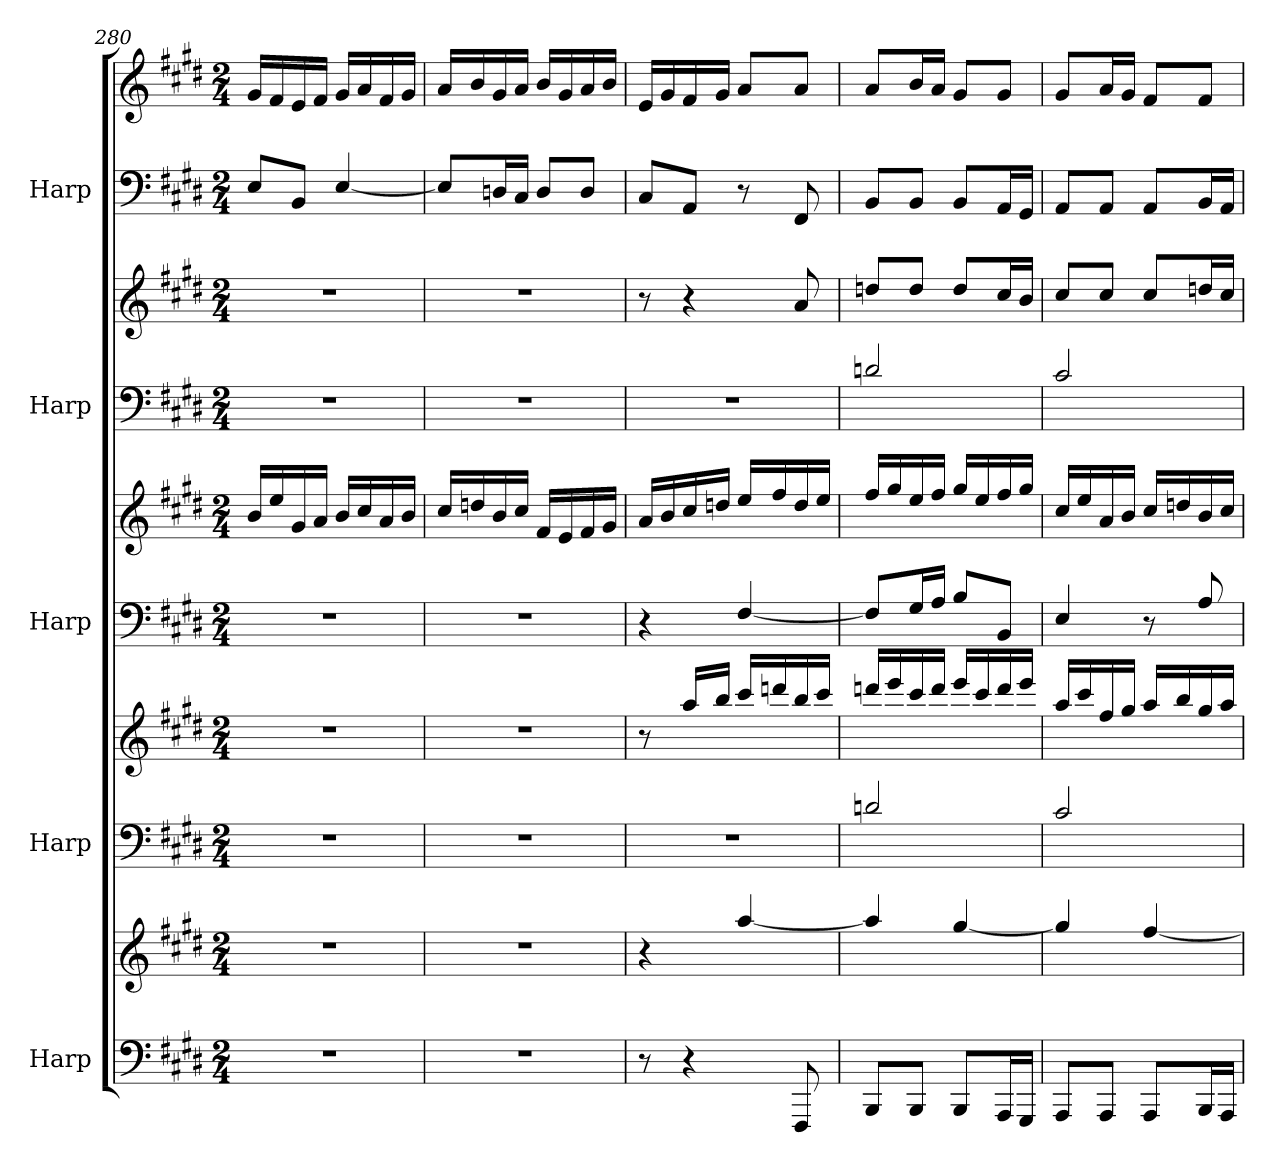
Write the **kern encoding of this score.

**kern	**kern	**kern	**kern	**kern	**kern	**kern	**kern	**kern	**kern
*part5	*part5	*part4	*part4	*part3	*part3	*part2	*part2	*part1	*part1
*staff10	*staff9	*staff8	*staff7	*staff6	*staff5	*staff4	*staff3	*staff2	*staff1
*I"Harp	*	*I"Harp	*	*I"Harp	*	*I"Harp	*	*I"Harp	*
*I'Hp	*	*I'Hp	*	*I'Hp	*	*I'Hp	*	*I'Hp	*
*clefF4	*clefG2	*clefF4	*clefG2	*clefF4	*clefG2	*clefF4	*clefG2	*clefF4	*clefG2
*k[f#c#g#d#]	*k[f#c#g#d#]	*k[f#c#g#d#]	*k[f#c#g#d#]	*k[f#c#g#d#]	*k[f#c#g#d#]	*k[f#c#g#d#]	*k[f#c#g#d#]	*k[f#c#g#d#]	*k[f#c#g#d#]
*M2/4	*M2/4	*M2/4	*M2/4	*M2/4	*M2/4	*M2/4	*M2/4	*M2/4	*M2/4
=280	=280	=280	=280	=280	=280	=280	=280	=280	=280
2r	2r	2r	2r	2r	16b/LL	2r	2r	8E/L	16g#/LL
.	.	.	.	.	16ee/	.	.	.	16f#/
.	.	.	.	.	16g#/	.	.	8BB/J	16e/
.	.	.	.	.	16a/JJ	.	.	.	16f#/JJ
.	.	.	.	.	16b/LL	.	.	[4E/	16g#/LL
.	.	.	.	.	16cc#/	.	.	.	16a/
.	.	.	.	.	16a/	.	.	.	16f#/
.	.	.	.	.	16b/JJ	.	.	.	16g#/JJ
=281	=281	=281	=281	=281	=281	=281	=281	=281	=281
2r	2r	2r	2r	2r	16cc#/LL	2r	2r	8E/L]	16a/LL
.	.	.	.	.	16ddn/	.	.	.	16b/
.	.	.	.	.	16b/	.	.	16Dn/L	16g#/
.	.	.	.	.	16cc#/JJ	.	.	16C#/JJ	16a/JJ
.	.	.	.	.	16f#/LL	.	.	8D/L	16b/LL
.	.	.	.	.	16e/	.	.	.	16g#/
.	.	.	.	.	16f#/	.	.	8D/J	16a/
.	.	.	.	.	16g#/JJ	.	.	.	16b/JJ
=282	=282	=282	=282	=282	=282	=282	=282	=282	=282
8r	4r	2r	8r	4r	16a/LL	2r	8r	8C#/L	16e/LL
.	.	.	.	.	16b/	.	.	.	16g#/
4r	.	.	16aa/LL	.	16cc#/	.	4r	8AA/J	16f#/
.	.	.	16bb/JJ	.	16ddn/JJ	.	.	.	16g#/JJ
.	[4aa/	.	16ccc#/LL	[4F#/	16ee/LL	.	.	8r	8a/L
.	.	.	16dddn/	.	16ff#/	.	.	.	.
8FFF#/	.	.	16bb/	.	16dd/	.	8a/	8FF#/	8a/J
.	.	.	16ccc#/JJ	.	16ee/JJ	.	.	.	.
!!LO:PB:g=z
=283	=283	=283	=283	=283	=283	=283	=283	=283	=283
8BBB/L	4aa/]	2dn/	16dddn/LL	8F#/L]	16ff#/LL	2dn/	8ddn/L	8BB/L	8a/L
.	.	.	16eee/	.	16gg#/	.	.	.	.
8BBB/J	.	.	16ccc#/	16G#/L	16ee/	.	8dd/J	8BB/J	16b/L
.	.	.	16ddd/JJ	16A/JJ	16ff#/JJ	.	.	.	16a/JJ
8BBB/L	[4gg#/	.	16eee/LL	8B/L	16gg#/LL	.	8dd/L	8BB/L	8g#/L
.	.	.	16ccc#/	.	16ee/	.	.	.	.
16AAA/L	.	.	16ddd/	8BB/J	16ff#/	.	16cc#/L	16AA/L	8g#/J
16GGG#/JJ	.	.	16eee/JJ	.	16gg#/JJ	.	16b/JJ	16GG#/JJ	.
=284	=284	=284	=284	=284	=284	=284	=284	=284	=284
8AAA/L	4gg#/]	2c#/	16aa/LL	4E/	16cc#/LL	2c#/	8cc#/L	8AA/L	8g#/L
.	.	.	16ccc#/	.	16ee/	.	.	.	.
8AAA/J	.	.	16ff#/	.	16a/	.	8cc#/J	8AA/J	16a/L
.	.	.	16gg#/JJ	.	16b/JJ	.	.	.	16g#/JJ
8AAA/L	[4ff#/	.	16aa/LL	8r	16cc#/LL	.	8cc#/L	8AA/L	8f#/L
.	.	.	16bb/	.	16ddn/	.	.	.	.
16BBB/L	.	.	16gg#/	8A/	16b/	.	16ddn/L	16BB/L	8f#/J
16AAA/JJ	.	.	16aa/JJ	.	16cc#/JJ	.	16cc#/JJ	16AA/JJ	.
=	=	=	=	=	=	=	=	=	=
*-	*-	*-	*-	*-	*-	*-	*-	*-	*-
